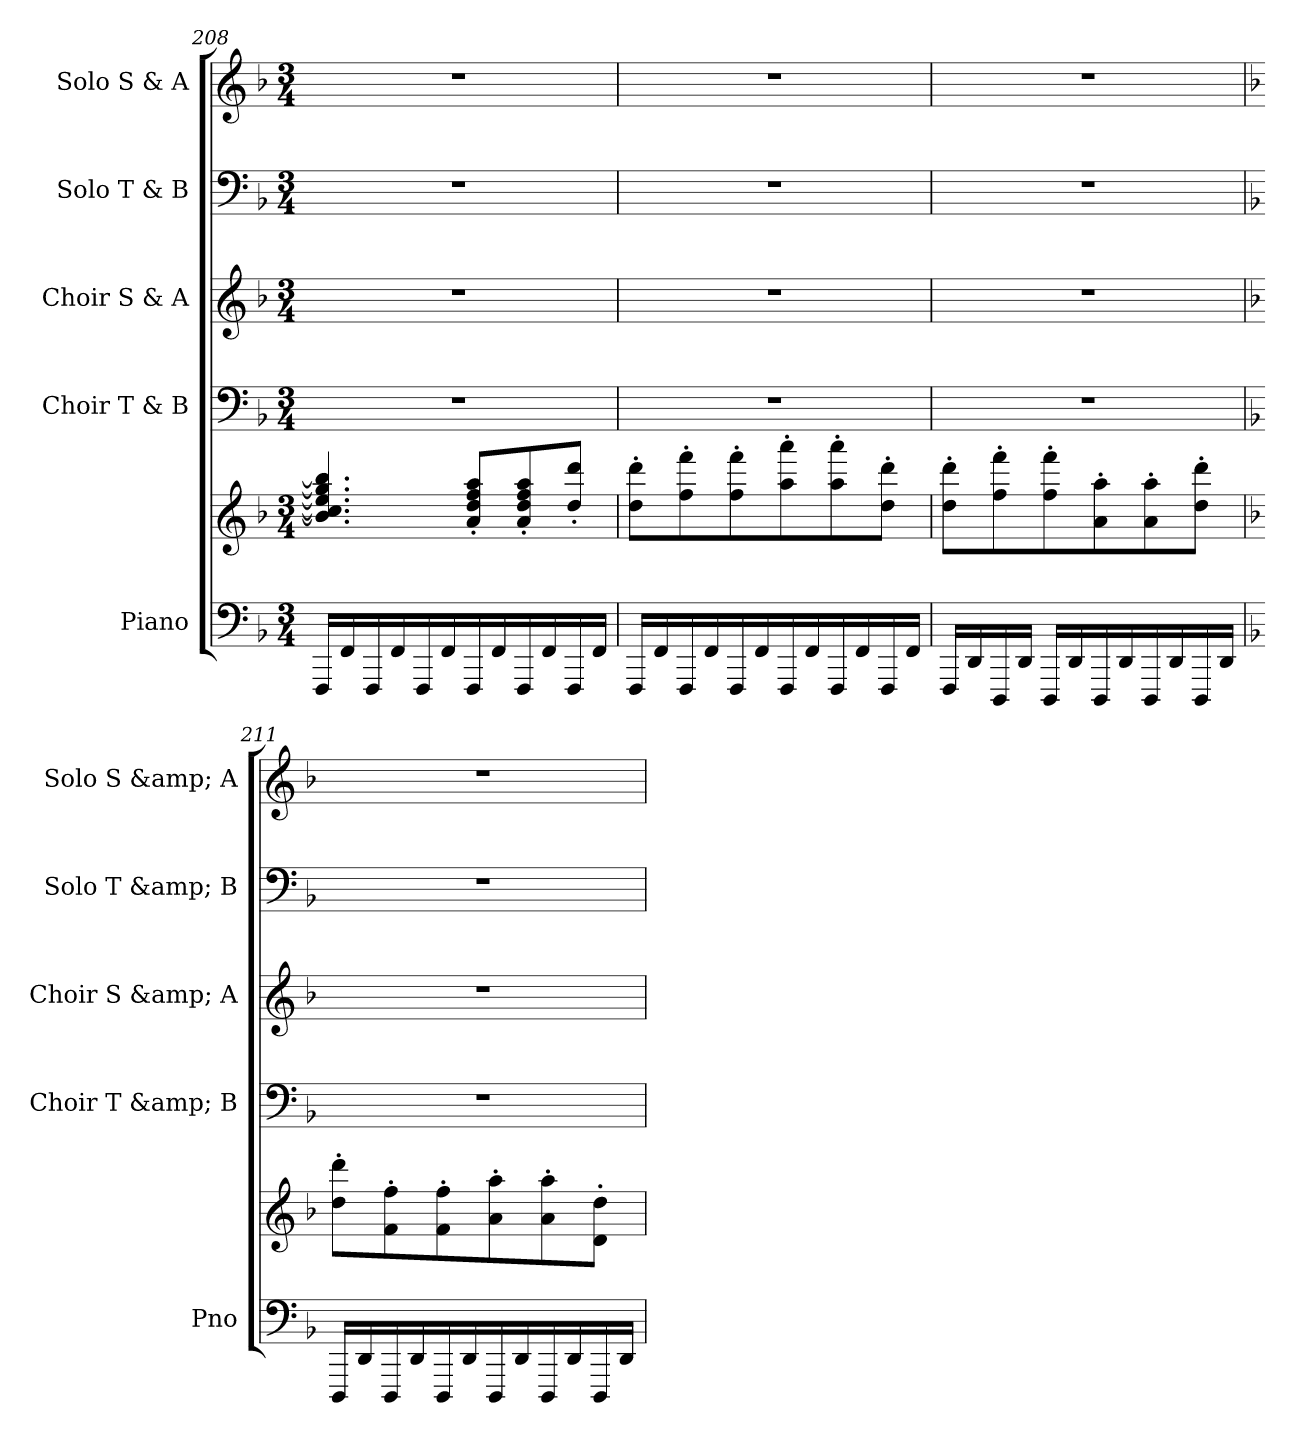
**kern	**kern	**kern	**kern	**kern	**kern
*part5	*part5	*part4	*part3	*part2	*part1
*staff6	*staff5	*staff4	*staff3	*staff2	*staff1
*I"Piano	*	*I"Choir T &amp; B	*I"Choir S &amp; A	*I"Solo T &amp; B	*I"Solo S &amp; A
*I'Pno	*	*I'Choir T &amp; B	*I'Choir S &amp; A	*I'Solo T &amp; B	*I'Solo S &amp; A
*clefF4	*clefG2	*clefF4	*clefG2	*clefF4	*clefG2
*k[b-]	*k[b-]	*k[b-]	*k[b-]	*k[b-]	*k[b-]
*M3/4	*M3/4	*M3/4	*M3/4	*M3/4	*M3/4
=208	=208	=208	=208	=208	=208
16FFF/LL	4.b-/] 4.cc#/] 4.ee/] 4.gg/] 4.bb-/]	2.r	2.r	2.r	2.r
16FF/	.	.	.	.	.
16FFF/	.	.	.	.	.
16FF/	.	.	.	.	.
16FFF/	.	.	.	.	.
16FF/	.	.	.	.	.
16FFF/	8a/' 8dd/' 8ff/' 8aa/'L	.	.	.	.
16FF/	.	.	.	.	.
16FFF/	8a/' 8dd/' 8ff/' 8aa/'	.	.	.	.
16FF/	.	.	.	.	.
16FFF/	8dd/' 8ddd/'J	.	.	.	.
16FF/JJ	.	.	.	.	.
=209	=209	=209	=209	=209	=209
16FFF/LL	8dd\' 8ddd\'L	2.r	2.r	2.r	2.r
16FF/	.	.	.	.	.
16FFF/	8ff\' 8fff\'	.	.	.	.
16FF/	.	.	.	.	.
16FFF/	8ff\' 8fff\'	.	.	.	.
16FF/	.	.	.	.	.
16FFF/	8aa\' 8aaa\'	.	.	.	.
16FF/	.	.	.	.	.
16FFF/	8aa\' 8aaa\'	.	.	.	.
16FF/	.	.	.	.	.
16FFF/	8dd\' 8ddd\'J	.	.	.	.
16FF/JJ	.	.	.	.	.
=210	=210	=210	=210	=210	=210
16FFF/LL	8dd\' 8ddd\'L	2.r	2.r	2.r	2.r
16DD/	.	.	.	.	.
16DDD/	8ff\' 8fff\'	.	.	.	.
16DD/JJ	.	.	.	.	.
16DDD/LL	8ff\' 8fff\'	.	.	.	.
16DD/	.	.	.	.	.
16DDD/	8a\' 8aa\'	.	.	.	.
16DD/	.	.	.	.	.
16DDD/	8a\' 8aa\'	.	.	.	.
16DD/	.	.	.	.	.
16DDD/	8dd\' 8ddd\'J	.	.	.	.
16DD/JJ	.	.	.	.	.
!!LO:LB:g=z
=211	=211	=211	=211	=211	=211
*k[b-]	*	*	*	*	*
16DDD/LL	8dd\' 8ddd\'L	2.r	2.r	2.r	2.r
16DD/	.	.	.	.	.
16DDD/	8f\' 8ff\'	.	.	.	.
16DD/	.	.	.	.	.
16DDD/	8f\' 8ff\'	.	.	.	.
16DD/	.	.	.	.	.
16DDD/	8a\' 8aa\'	.	.	.	.
16DD/	.	.	.	.	.
16DDD/	8a\' 8aa\'	.	.	.	.
16DD/	.	.	.	.	.
16DDD/	8d\' 8dd\'J	.	.	.	.
16DD/JJ	.	.	.	.	.
=	=	=	=	=	=
*-	*-	*-	*-	*-	*-
